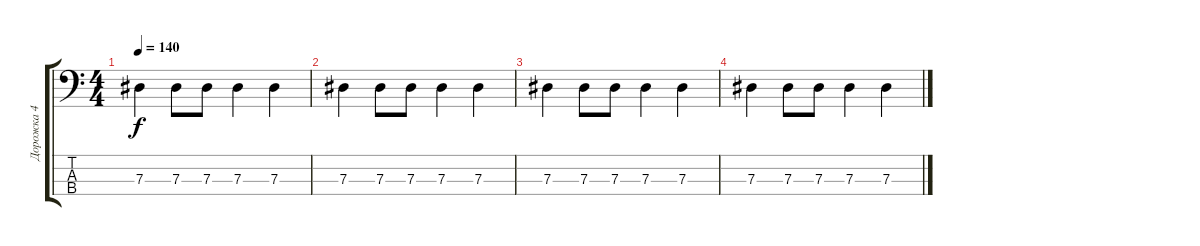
\track ("Дорожка 4" "Дорожка 4") {instrument electricbassfinger}
\staff {score tabs}
\tuning (Gb2 Db2 Ab1 Eb1) {hide}
\ts (4 4)
\tempo 140
\clef f4
\ks c
7.3.4{dy f} 7.3.8 7.3.8 7.3.4 7.3.4 |
7.3.4 7.3.8 7.3.8 7.3.4 7.3.4 |
7.3.4 7.3.8 7.3.8 7.3.4 7.3.4 |
7.3.4 7.3.8 7.3.8 7.3.4 7.3.4
